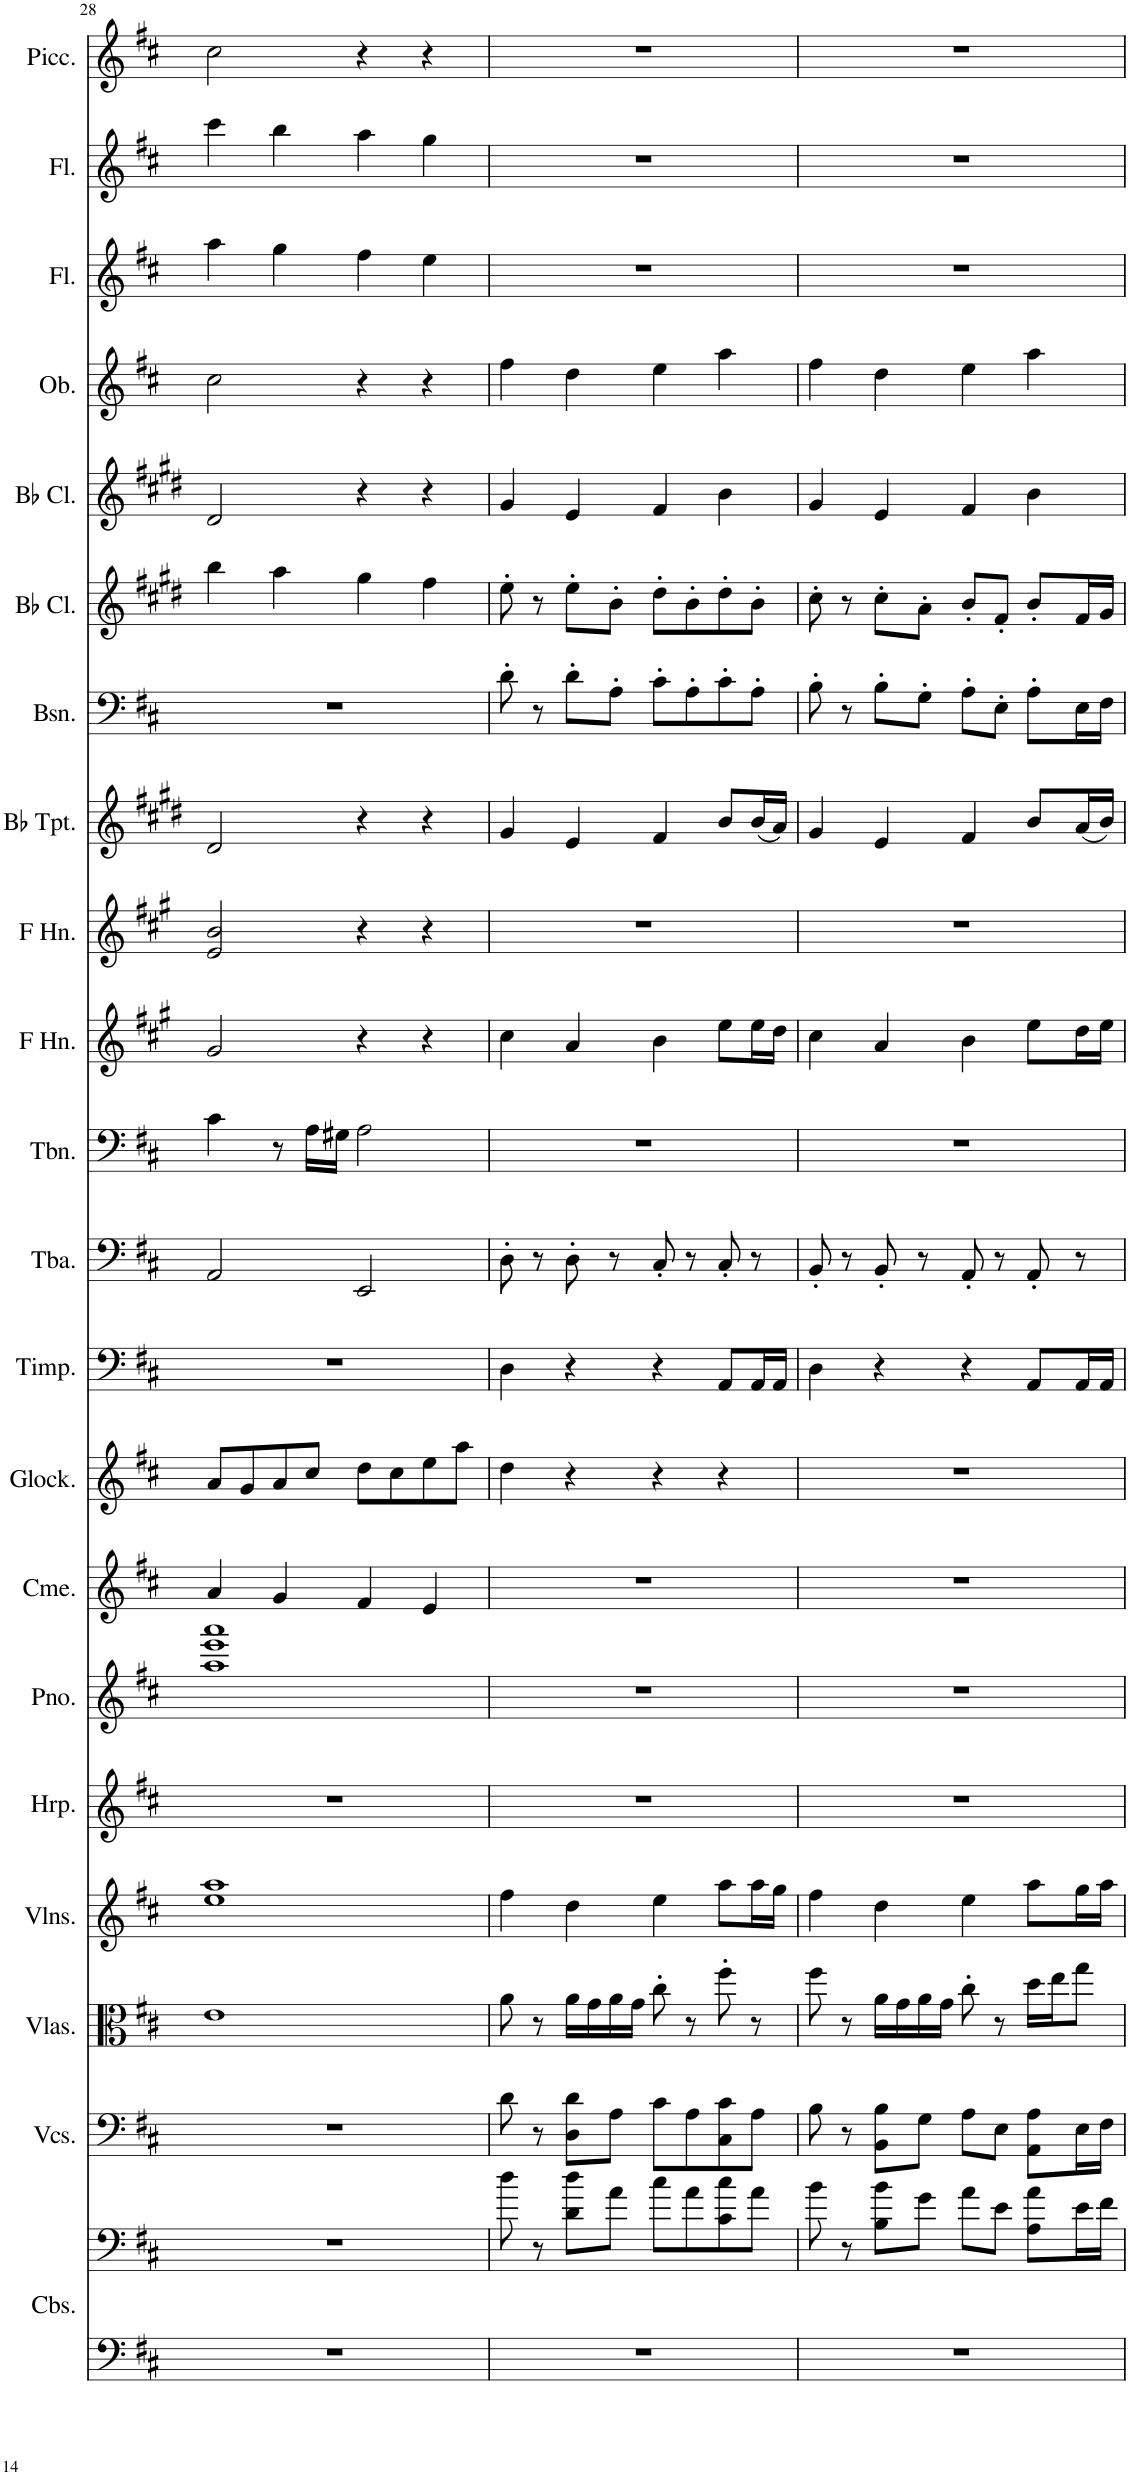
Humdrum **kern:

**kern	**kern	**kern	**kern	**kern	**kern	**kern	**kern	**kern	**kern	**kern	**kern	**kern	**kern	**kern	**kern	**kern	**kern	**kern	**kern	**kern	**kern
*part21	*part21	*part20	*part19	*part18	*part17	*part16	*part15	*part14	*part13	*part12	*part11	*part10	*part9	*part8	*part7	*part6	*part5	*part4	*part3	*part2	*part1
*staff22	*staff21	*staff20	*staff19	*staff18	*staff17	*staff16	*staff15	*staff14	*staff13	*staff12	*staff11	*staff10	*staff9	*staff8	*staff7	*staff6	*staff5	*staff4	*staff3	*staff2	*staff1
*I"Contrabasses	*	*I"Violoncellos	*I"Violas	*I"Violins	*I"Harp	*I"Piano	*I"Chimes	*I"Glockenspiel	*I"Timpani	*I"Tuba	*I"Trombone	*I"Horn in F	*I"Horn in F	*I"Bb Trumpet	*I"Bassoon	*I"Bb Clarinet	*I"Bb Clarinet	*I"Oboe	*I"Flute	*I"Flute	*I"Piccolo
*I'Cbs.	*	*I'Vcs.	*I'Vlas.	*I'Vlns.	*I'Hrp.	*I'Pno.	*I'Cme.	*I'Glock.	*I'Timp.	*I'Tba.	*I'Tbn.	*	*	*I'Bb Tpt.	*I'Bsn.	*I'Bb Cl.	*I'Bb Cl.	*I'Ob.	*I'Fl.	*I'Fl.	*I'Picc.
!!LO:PB:g=z
*clefF4	*clefF4	*clefF4	*clefC3	*clefG2	*clefG2	*clefG2	*clefG2	*clefG2	*clefF4	*clefF4	*clefF4	*clefG2	*clefG2	*clefG2	*clefF4	*clefG2	*clefG2	*clefG2	*clefG2	*clefG2	*clefG2
*Trd7c12	*Trd7c12	*	*	*	*	*	*	*Trd-14c-24	*	*	*	*Trd4c7	*Trd4c7	*Trd1c2	*	*Trd1c2	*Trd1c2	*	*	*	*Trd-7c-12
*k[f#c#]	*k[f#c#]	*k[f#c#]	*k[f#c#]	*k[f#c#]	*k[f#c#]	*k[f#c#]	*k[f#c#]	*k[f#c#]	*k[f#c#]	*k[f#c#]	*k[f#c#]	*k[f#c#g#]	*k[f#c#g#]	*k[f#c#g#d#]	*k[f#c#]	*k[f#c#g#d#]	*k[f#c#g#d#]	*k[f#c#]	*k[f#c#]	*k[f#c#]	*k[f#c#]
*M4/4	*M4/4	*M4/4	*M4/4	*M4/4	*M4/4	*M4/4	*M4/4	*M4/4	*M4/4	*M4/4	*M4/4	*M4/4	*M4/4	*M4/4	*M4/4	*M4/4	*M4/4	*M4/4	*M4/4	*M4/4	*M4/4
=28	=28	=28	=28	=28	=28	=28	=28	=28	=28	=28	=28	=28	=28	=28	=28	=28	=28	=28	=28	=28	=28
1r	1r	1r	1e	1ee 1aa	1r	1aa 1eee 1aaa	4a/	8a/L	1r	2AA/	4c#\	2g#/	2e/ 2b/	2d#/	1r	4bb\	2d#/	2cc#\	4aa\	4ccc#\	2cc#\
.	.	.	.	.	.	.	.	8g/	.	.	.	.	.	.	.	.	.	.	.	.	.
.	.	.	.	.	.	.	4g/	8a/	.	.	8r	.	.	.	.	4aa\	.	.	4gg\	4bb\	.
.	.	.	.	.	.	.	.	8cc#/J	.	.	16A\LL	.	.	.	.	.	.	.	.	.	.
.	.	.	.	.	.	.	.	.	.	.	16G#X\JJ	.	.	.	.	.	.	.	.	.	.
.	.	.	.	.	.	.	4f#/	8dd\L	.	2EE/	2A\	4r	4r	4r	.	4gg#\	4r	4r	4ff#\	4aa\	4r
.	.	.	.	.	.	.	.	8cc#\	.	.	.	.	.	.	.	.	.	.	.	.	.
.	.	.	.	.	.	.	4e/	8ee\	.	.	.	4r	4r	4r	.	4ff#\	4r	4r	4ee\	4gg\	4r
.	.	.	.	.	.	.	.	8aa\J	.	.	.	.	.	.	.	.	.	.	.	.	.
=29	=29	=29	=29	=29	=29	=29	=29	=29	=29	=29	=29	=29	=29	=29	=29	=29	=29	=29	=29	=29	=29
1r	8dd\	8d\	8a\	4ff#\	1r	1r	1r	4dd\	4D\	8D'\	1r	4cc#\	1r	4g#/	8d'\	8ee'\	4g#/	4ff#\	1r	1r	1r
.	8r	8r	8r	.	.	.	.	.	.	8r	.	.	.	.	8r	8r	.	.	.	.	.
.	8d\ 8dd\L	8D\ 8d\L	16a\LL	4dd\	.	.	.	4r	4r	8D'\	.	4a/	.	4e/	8d'\L	8ee'\L	4e/	4dd\	.	.	.
.	.	.	16g\	.	.	.	.	.	.	.	.	.	.	.	.	.	.	.	.	.	.
.	8a\J	8A\J	16a\	.	.	.	.	.	.	8r	.	.	.	.	8A'\J	8b'\J	.	.	.	.	.
.	.	.	16g\JJ	.	.	.	.	.	.	.	.	.	.	.	.	.	.	.	.	.	.
.	8cc#\L	8c#\L	8cc#'\	4ee\	.	.	.	4r	4r	8C#'/	.	4b\	.	4f#/	8c#'\L	8dd#'\L	4f#/	4ee\	.	.	.
.	8a\	8A\	8r	.	.	.	.	.	.	8r	.	.	.	.	8A'\	8b'\	.	.	.	.	.
.	8c#\ 8cc#\	8C#\ 8c#\	8ff#'\	8aa\L	.	.	.	4r	8AA/L	8C#'/	.	8ee\L	.	8b/L	8c#'\	8dd#'\	4b\	4aa\	.	.	.
.	8a\J	8A\J	8r	16aa\L	.	.	.	.	16AA/L	8r	.	16ee\L	.	(16b/L	8A'\J	8b'\J	.	.	.	.	.
.	.	.	.	16gg\JJ	.	.	.	.	16AA/JJ	.	.	16dd\JJ	.	16a/JJ)	.	.	.	.	.	.	.
=30	=30	=30	=30	=30	=30	=30	=30	=30	=30	=30	=30	=30	=30	=30	=30	=30	=30	=30	=30	=30	=30
1r	8b\	8B\	8ff#\	4ff#\	1r	1r	1r	1r	4D\	8BB'/	1r	4cc#\	1r	4g#/	8B'\	8cc#'\	4g#/	4ff#\	1r	1r	1r
.	8r	8r	8r	.	.	.	.	.	.	8r	.	.	.	.	8r	8r	.	.	.	.	.
.	8B\ 8b\L	8BB\ 8B\L	16a\LL	4dd\	.	.	.	.	4r	8BB'/	.	4a/	.	4e/	8B'\L	8cc#'\L	4e/	4dd\	.	.	.
.	.	.	16g\	.	.	.	.	.	.	.	.	.	.	.	.	.	.	.	.	.	.
.	8g\J	8G\J	16a\	.	.	.	.	.	.	8r	.	.	.	.	8G'\J	8a'\J	.	.	.	.	.
.	.	.	16g\JJ	.	.	.	.	.	.	.	.	.	.	.	.	.	.	.	.	.	.
.	8a\L	8A\L	8cc#'\	4ee\	.	.	.	.	4r	8AA'/	.	4b\	.	4f#/	8A'\L	8b'/L	4f#/	4ee\	.	.	.
.	8e\J	8E\J	8r	.	.	.	.	.	.	8r	.	.	.	.	8E'\J	8f#'/J	.	.	.	.	.
.	8A\ 8a\L	8AA\ 8A\L	16dd\LL	8aa\L	.	.	.	.	8AA/L	8AA'/	.	8ee\L	.	8b/L	8A'\L	8b'/L	4b\	4aa\	.	.	.
.	.	.	16ee\J	.	.	.	.	.	.	.	.	.	.	.	.	.	.	.	.	.	.
.	16e\L	16E\L	8gg\J	16gg\L	.	.	.	.	16AA/L	8r	.	16dd\L	.	(16a/L	16E\L	16f#/L	.	.	.	.	.
.	16f#\JJ	16F#\JJ	.	16aa\JJ	.	.	.	.	16AA/JJ	.	.	16ee\JJ	.	16b/JJ)	16F#\JJ	16g#/JJ	.	.	.	.	.
=	=	=	=	=	=	=	=	=	=	=	=	=	=	=	=	=	=	=	=	=	=
*-	*-	*-	*-	*-	*-	*-	*-	*-	*-	*-	*-	*-	*-	*-	*-	*-	*-	*-	*-	*-	*-
